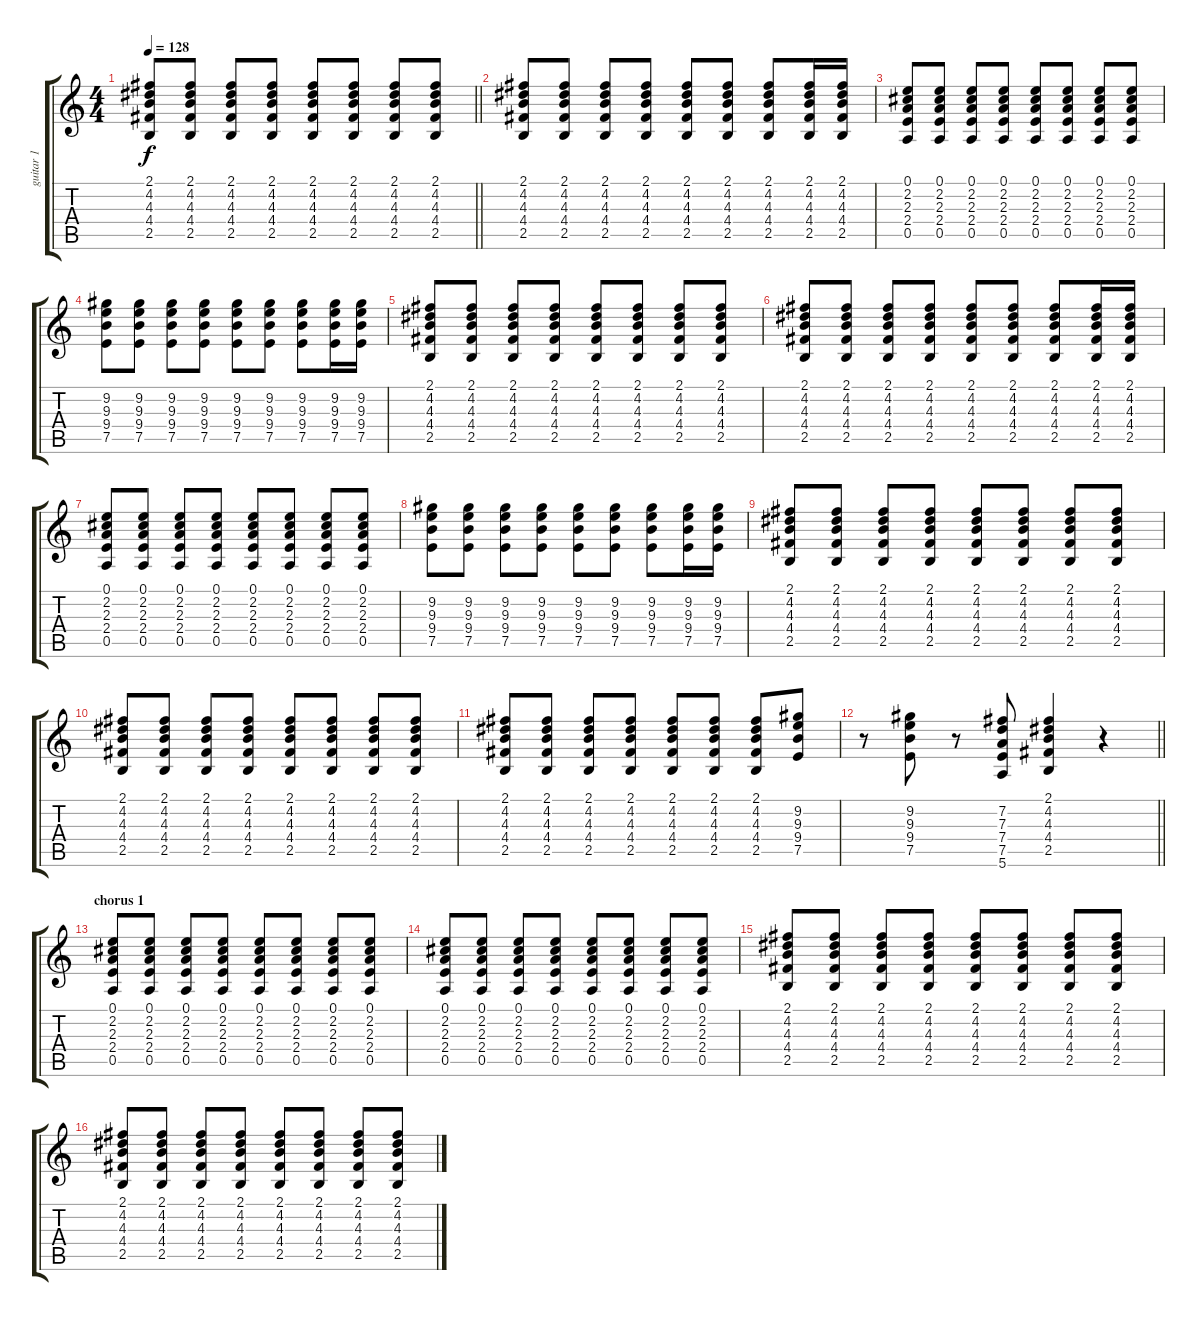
\track ("guitar 1" "guitar 1") {instrument acousticguitarsteel}
\staff {score tabs}
\tuning (E4 B3 G3 D3 A2 E2) {hide}
\ts (4 4)
\tempo 128
\clef g2
\barLineRight lightlight
\ks c
(2.1 4.2 4.3 4.4 2.5).8{dy f} (2.1 4.2 4.3 4.4 2.5).8 (2.1 4.2 4.3 4.4 2.5).8 (2.1 4.2 4.3 4.4 2.5).8 (2.1 4.2 4.3 4.4 2.5).8 (2.1 4.2 4.3 4.4 2.5).8 (2.1 4.2 4.3 4.4 2.5).8 (2.1 4.2 4.3 4.4 2.5).8 |
(2.1 4.2 4.3 4.4 2.5).8 (2.1 4.2 4.3 4.4 2.5).8 (2.1 4.2 4.3 4.4 2.5).8 (2.1 4.2 4.3 4.4 2.5).8 (2.1 4.2 4.3 4.4 2.5).8 (2.1 4.2 4.3 4.4 2.5).8 (2.1 4.2 4.3 4.4 2.5).8 (2.1 4.2 4.3 4.4 2.5).16 (2.1 4.2 4.3 4.4 2.5).16 |
(0.1 2.2 2.3 2.4 0.5).8 (0.1 2.2 2.3 2.4 0.5).8 (0.1 2.2 2.3 2.4 0.5).8 (0.1 2.2 2.3 2.4 0.5).8 (0.1 2.2 2.3 2.4 0.5).8 (0.1 2.2 2.3 2.4 0.5).8 (0.1 2.2 2.3 2.4 0.5).8 (0.1 2.2 2.3 2.4 0.5).8 |
(9.2 9.3 9.4 7.5).8 (9.2 9.3 9.4 7.5).8 (9.2 9.3 9.4 7.5).8 (9.2 9.3 9.4 7.5).8 (9.2 9.3 9.4 7.5).8 (9.2 9.3 9.4 7.5).8 (9.2 9.3 9.4 7.5).8 (9.2 9.3 9.4 7.5).16 (9.2 9.3 9.4 7.5).16 |
(2.1 4.2 4.3 4.4 2.5).8 (2.1 4.2 4.3 4.4 2.5).8 (2.1 4.2 4.3 4.4 2.5).8 (2.1 4.2 4.3 4.4 2.5).8 (2.1 4.2 4.3 4.4 2.5).8 (2.1 4.2 4.3 4.4 2.5).8 (2.1 4.2 4.3 4.4 2.5).8 (2.1 4.2 4.3 4.4 2.5).8 |
(2.1 4.2 4.3 4.4 2.5).8 (2.1 4.2 4.3 4.4 2.5).8 (2.1 4.2 4.3 4.4 2.5).8 (2.1 4.2 4.3 4.4 2.5).8 (2.1 4.2 4.3 4.4 2.5).8 (2.1 4.2 4.3 4.4 2.5).8 (2.1 4.2 4.3 4.4 2.5).8 (2.1 4.2 4.3 4.4 2.5).16 (2.1 4.2 4.3 4.4 2.5).16 |
(0.1 2.2 2.3 2.4 0.5).8 (0.1 2.2 2.3 2.4 0.5).8 (0.1 2.2 2.3 2.4 0.5).8 (0.1 2.2 2.3 2.4 0.5).8 (0.1 2.2 2.3 2.4 0.5).8 (0.1 2.2 2.3 2.4 0.5).8 (0.1 2.2 2.3 2.4 0.5).8 (0.1 2.2 2.3 2.4 0.5).8 |
(9.2 9.3 9.4 7.5).8 (9.2 9.3 9.4 7.5).8 (9.2 9.3 9.4 7.5).8 (9.2 9.3 9.4 7.5).8 (9.2 9.3 9.4 7.5).8 (9.2 9.3 9.4 7.5).8 (9.2 9.3 9.4 7.5).8 (9.2 9.3 9.4 7.5).16 (9.2 9.3 9.4 7.5).16 |
(2.1 4.2 4.3 4.4 2.5).8 (2.1 4.2 4.3 4.4 2.5).8 (2.1 4.2 4.3 4.4 2.5).8 (2.1 4.2 4.3 4.4 2.5).8 (2.1 4.2 4.3 4.4 2.5).8 (2.1 4.2 4.3 4.4 2.5).8 (2.1 4.2 4.3 4.4 2.5).8 (2.1 4.2 4.3 4.4 2.5).8 |
(2.1 4.2 4.3 4.4 2.5).8 (2.1 4.2 4.3 4.4 2.5).8 (2.1 4.2 4.3 4.4 2.5).8 (2.1 4.2 4.3 4.4 2.5).8 (2.1 4.2 4.3 4.4 2.5).8 (2.1 4.2 4.3 4.4 2.5).8 (2.1 4.2 4.3 4.4 2.5).8 (2.1 4.2 4.3 4.4 2.5).8 |
(2.1 4.2 4.3 4.4 2.5).8 (2.1 4.2 4.3 4.4 2.5).8 (2.1 4.2 4.3 4.4 2.5).8 (2.1 4.2 4.3 4.4 2.5).8 (2.1 4.2 4.3 4.4 2.5).8 (2.1 4.2 4.3 4.4 2.5).8 (2.1 4.2 4.3 4.4 2.5).8 (9.2 9.3 9.4 7.5).8 |
\barLineRight lightlight
r.8 (9.2 9.3 9.4 7.5).8 r.8 (7.2 7.3 7.4 7.5 5.6).8 (2.1 4.2 4.3 4.4 2.5).4 r.4 |
\section ("" "chorus 1")
(0.1 2.2 2.3 2.4 0.5).8 (0.1 2.2 2.3 2.4 0.5).8 (0.1 2.2 2.3 2.4 0.5).8 (0.1 2.2 2.3 2.4 0.5).8 (0.1 2.2 2.3 2.4 0.5).8 (0.1 2.2 2.3 2.4 0.5).8 (0.1 2.2 2.3 2.4 0.5).8 (0.1 2.2 2.3 2.4 0.5).8 |
(0.1 2.2 2.3 2.4 0.5).8 (0.1 2.2 2.3 2.4 0.5).8 (0.1 2.2 2.3 2.4 0.5).8 (0.1 2.2 2.3 2.4 0.5).8 (0.1 2.2 2.3 2.4 0.5).8 (0.1 2.2 2.3 2.4 0.5).8 (0.1 2.2 2.3 2.4 0.5).8 (0.1 2.2 2.3 2.4 0.5).8 |
(2.1 4.2 4.3 4.4 2.5).8 (2.1 4.2 4.3 4.4 2.5).8 (2.1 4.2 4.3 4.4 2.5).8 (2.1 4.2 4.3 4.4 2.5).8 (2.1 4.2 4.3 4.4 2.5).8 (2.1 4.2 4.3 4.4 2.5).8 (2.1 4.2 4.3 4.4 2.5).8 (2.1 4.2 4.3 4.4 2.5).8 |
(2.1 4.2 4.3 4.4 2.5).8 (2.1 4.2 4.3 4.4 2.5).8 (2.1 4.2 4.3 4.4 2.5).8 (2.1 4.2 4.3 4.4 2.5).8 (2.1 4.2 4.3 4.4 2.5).8 (2.1 4.2 4.3 4.4 2.5).8 (2.1 4.2 4.3 4.4 2.5).8 (2.1 4.2 4.3 4.4 2.5).8
